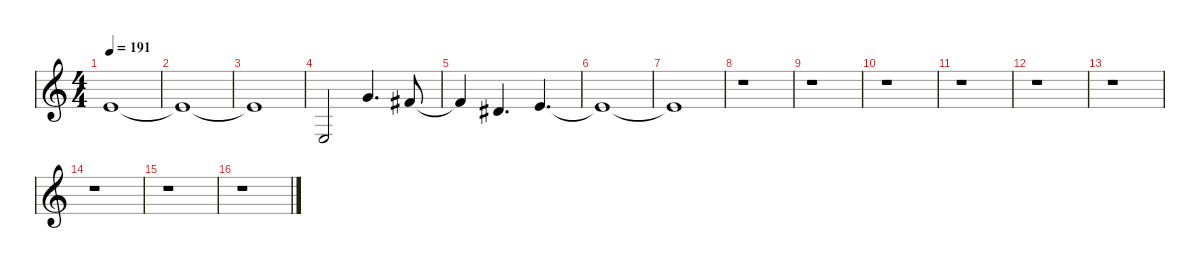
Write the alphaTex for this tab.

\defaultSystemsLayout 4
\hideDynamics
\bracketExtendMode nobrackets
\singleTrackTrackNamePolicy hidden
\multiTrackTrackNamePolicy hidden
\firstSystemTrackNameMode fullname
\firstSystemTrackNameOrientation horizontal
\otherSystemsTrackNameOrientation horizontal
\track ("Rhodes piano" "el.pno.") {instrument electricpiano1}
\staff {score}
\tuning (E4 B3 G3 D3 A2 E2 B1)
\ts (4 4)
\tempo 191
\clef g2
\ks c
5.2{t}.1{dy f beam Up} |
5.2{t}.1{beam Up} |
5.2{t}.1{beam Up} |
2.4.2{beam Up} 3.1.4{d beam Up} 2.1{acc #}.8{beam Up} |
2.1{t acc #}.4{beam Up} 4.2{acc #}.4{d beam Up} 5.2.4{d beam Up} |
5.2{t}.1{beam Up} |
5.2{t}.1{beam Up} |
r.1{beam Down} |
r.1{beam Down} |
r.1{beam Down} |
r.1{beam Down} |
r.1{beam Down} |
r.1{beam Down} |
r.1{beam Down} |
r.1{beam Down} |
r.1{beam Down}
